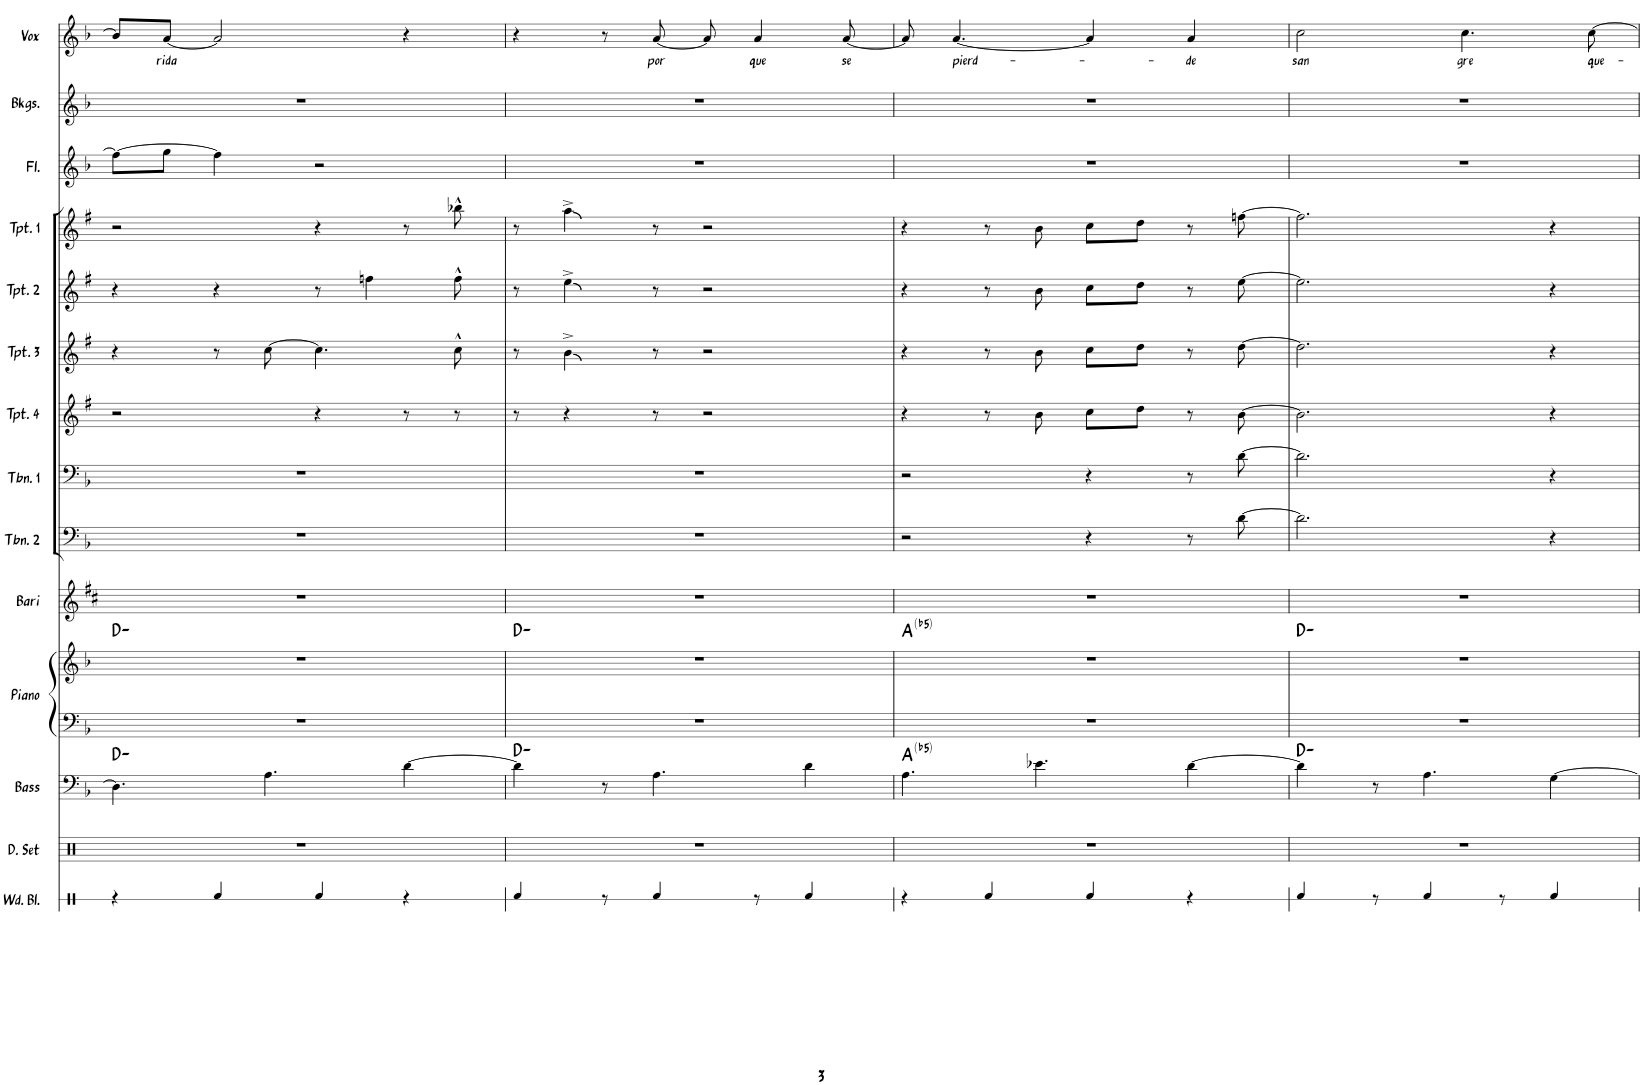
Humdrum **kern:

**kern	**kern	**kern	**kern	**harte	**kern	**kern	**harte	**kern	**kern	**kern	**kern	**kern	**kern	**kern	**kern	**kern	**kern	**kern	**text
*part16	*part15	*part14	*part13	*part13	*part12	*part12	*part12	*part11	*part10	*part9	*part8	*part7	*part6	*part5	*part4	*part3	*part2	*part1	*part1
*staff17	*staff16	*staff15	*staff14	*	*staff13	*staff12	*	*staff11	*staff10	*staff9	*staff8	*staff7	*staff6	*staff5	*staff4	*staff3	*staff2	*staff1	*staff1
*I"Wood Blocks	*I"Drumset	*I"Voice	*I"Bass	*	*I"Piano	*	*	*I"Baritone Sax	*I"Trombone 2	*I"Trombone 1	*I"Trumpet 4	*I"Trumpet 3	*I"Trumpet 2	*I"Trumpet 1	*I"Alto Sax 1	*I"Flute 1	*I"Backings	*I"Voice	*
*I'Wd. Bl.	*I'D. Set	*I'Vo.	*I'Bass	*	*I'Piano	*	*	*I'Bari	*I'Tbn. 2	*I'Tbn. 1	*I'Tpt. 4	*I'Tpt. 3	*I'Tpt. 2	*I'Tpt. 1	*I'Alto 1	*I'Fl.	*I'Bkgs.	*	*
!!LO:PB:g=z
*clefX	*clefX	*clefG2	*clefF4	*	*clefF4	*clefG2	*	*clefG2	*clefF4	*clefF4	*clefG2	*clefG2	*clefG2	*clefG2	*clefG2	*clefG2	*clefG2	*clefG2	*
*	*	*	*Trd7c12	*	*	*	*	*Trd12c21	*	*	*Trd1c2	*Trd1c2	*Trd1c2	*Trd1c2	*Trd5c9	*	*	*	*
*k[]	*k[]	*k[b-]	*k[b-]	*	*k[b-]	*k[b-]	*	*k[f#c#]	*k[b-]	*k[b-]	*k[f#]	*k[f#]	*k[f#]	*k[f#]	*k[f#c#]	*k[b-]	*k[b-]	*k[b-]	*
*M4/4	*M4/4	*M4/4	*M4/4	*	*M4/4	*M4/4	*	*M4/4	*M4/4	*M4/4	*M4/4	*M4/4	*M4/4	*M4/4	*M4/4	*M4/4	*M4/4	*M4/4	*
=27	=27	=27	=27	=27	=27	=27	=27	=27	=27	=27	=27	=27	=27	=27	=27	=27	=27	=27	=27
4r	1r	8b-]	4.D\]	D:min	1r	1r	D:min	1r	1r	1r	2r	4r	4r	2r	8dd\L_	8ff\L_	1r	8b-/L]	.
!	!	!	!	!	!	!	!	!	!	!	!	!	!	!	!	!	!	!	!LO:LY:b
.	.	[4.a	.	.	.	.	.	.	.	.	.	.	.	.	8ee\J	8gg\J	.	[8a/J	rida
4Rf/	.	.	.	.	.	.	.	.	.	.	.	8r	4r	.	4dd]	4ff\]	.	2a/]	.
.	.	.	4.A\	.	.	.	.	.	.	.	.	[8cc\	.	.	.	.	.	.	.
4Rf/	.	2a]	.	.	.	.	.	.	.	.	4r	4.cc\]	8r	4r	2r	2r	.	.	.
.	.	.	.	.	.	.	.	.	.	.	.	.	4ffn\	.	.	.	.	.	.
4r	.	.	[4d\	.	.	.	.	.	.	.	8r	.	.	8r	.	.	.	4r	.
.	.	.	.	.	.	.	.	.	.	.	8r	8cc^^\	8ff^^\	8bb-X^^\	.	.	.	.	.
=28	=28	=28	=28	=28	=28	=28	=28	=28	=28	=28	=28	=28	=28	=28	=28	=28	=28	=28	=28
4Rf/	1r	4r	4d\]	D:min	1r	1r	D:min	1r	1r	1r	8r	8r	8r	8r	1r	1r	1r	4r	.
.	.	.	.	.	.	.	.	.	.	.	4r	4b^\	4ee^\	4aa^\	.	.	.	.	.
8r	.	8r	8r	.	.	.	.	.	.	.	.	.	.	.	.	.	.	8r	.
!	!	!	!	!	!	!	!	!	!	!	!	!	!	!	!	!	!	!	!LO:LY:b
4Rf/	.	[8a	4.A\	.	.	.	.	.	.	.	8r	8r	8r	8r	.	.	.	[8a/	por
.	.	8a]	.	.	.	.	.	.	.	.	2r	2r	2r	2r	.	.	.	8a/]	.
!	!	!	!	!	!	!	!	!	!	!	!	!	!	!	!	!	!	!	!LO:LY:b
8r	.	4a	.	.	.	.	.	.	.	.	.	.	.	.	.	.	.	4a/	que
4Rf/	.	.	4d\	.	.	.	.	.	.	.	.	.	.	.	.	.	.	.	.
!	!	!	!	!	!	!	!	!	!	!	!	!	!	!	!	!	!	!	!LO:LY:b
.	.	[8a	.	.	.	.	.	.	.	.	.	.	.	.	.	.	.	[8a/	se
=29	=29	=29	=29	=29	=29	=29	=29	=29	=29	=29	=29	=29	=29	=29	=29	=29	=29	=29	=29
4r	1r	8a]	4.A\	A:(3,b5)	1r	1r	A:(3,b5)	1r	2r	2r	4r	4r	4r	4r	1r	1r	1r	8a/]	.
!	!	!	!	!	!	!	!	!	!	!	!	!	!	!	!	!	!	!	!LO:LY:b
.	.	4.a	.	.	.	.	.	.	.	.	.	.	.	.	.	.	.	[4.a/	pierd-
4Rf/	.	.	.	.	.	.	.	.	.	.	8r	8r	8r	8r	.	.	.	.	.
.	.	.	4.e-X\	.	.	.	.	.	.	.	8b\	8b\	8b\	8b\	.	.	.	.	.
4Rf/	.	4.ee-X	.	.	.	.	.	.	4r	4r	8cc\L	8cc\L	8cc\L	8cc\L	.	.	.	4a/]	.
.	.	.	.	.	.	.	.	.	.	.	8dd\J	8dd\J	8dd\J	8dd\J	.	.	.	.	.
!	!	!	!	!	!	!	!	!	!	!	!	!	!	!	!	!	!	!	!LO:LY:b
4r	.	.	[4d\	.	.	.	.	.	8r	8r	8r	8r	8r	8r	.	.	.	4a/	de
.	.	8dd	.	.	.	.	.	.	[8d\	[8d\	[8b\	[8dd\	[8ee\	[8ffn\	.	.	.	.	.
=30	=30	=30	=30	=30	=30	=30	=30	=30	=30	=30	=30	=30	=30	=30	=30	=30	=30	=30	=30
!	!	!	!	!	!	!	!	!	!	!	!	!	!	!	!	!	!	!	!LO:LY:b
4Rf/	1r	2cc	4d\]	D:min	1r	1r	D:min	1r	2.d\]	2.d\]	2.b\]	2.dd\]	2.ee\]	2.ff\]	1r	1r	1r	2cc\	san
8r	.	.	8r	.	.	.	.	.	.	.	.	.	.	.	.	.	.	.	.
4Rf/	.	.	4.A\	.	.	.	.	.	.	.	.	.	.	.	.	.	.	.	.
!	!	!	!	!	!	!	!	!	!	!	!	!	!	!	!	!	!	!	!LO:LY:b
.	.	4.b-	.	.	.	.	.	.	.	.	.	.	.	.	.	.	.	4.cc\	gre
8r	.	.	.	.	.	.	.	.	.	.	.	.	.	.	.	.	.	.	.
4Rf/	.	.	[4G\	.	.	.	.	.	4r	4r	4r	4r	4r	4r	.	.	.	.	.
!	!	!	!	!	!	!	!	!	!	!	!	!	!	!	!	!	!	!	!LO:LY:b
.	.	[8cc	.	.	.	.	.	.	.	.	.	.	.	.	.	.	.	[8cc\	que-
=	=	=	=	=	=	=	=	=	=	=	=	=	=	=	=	=	=	=	=
*-	*-	*-	*-	*-	*-	*-	*-	*-	*-	*-	*-	*-	*-	*-	*-	*-	*-	*-	*-
